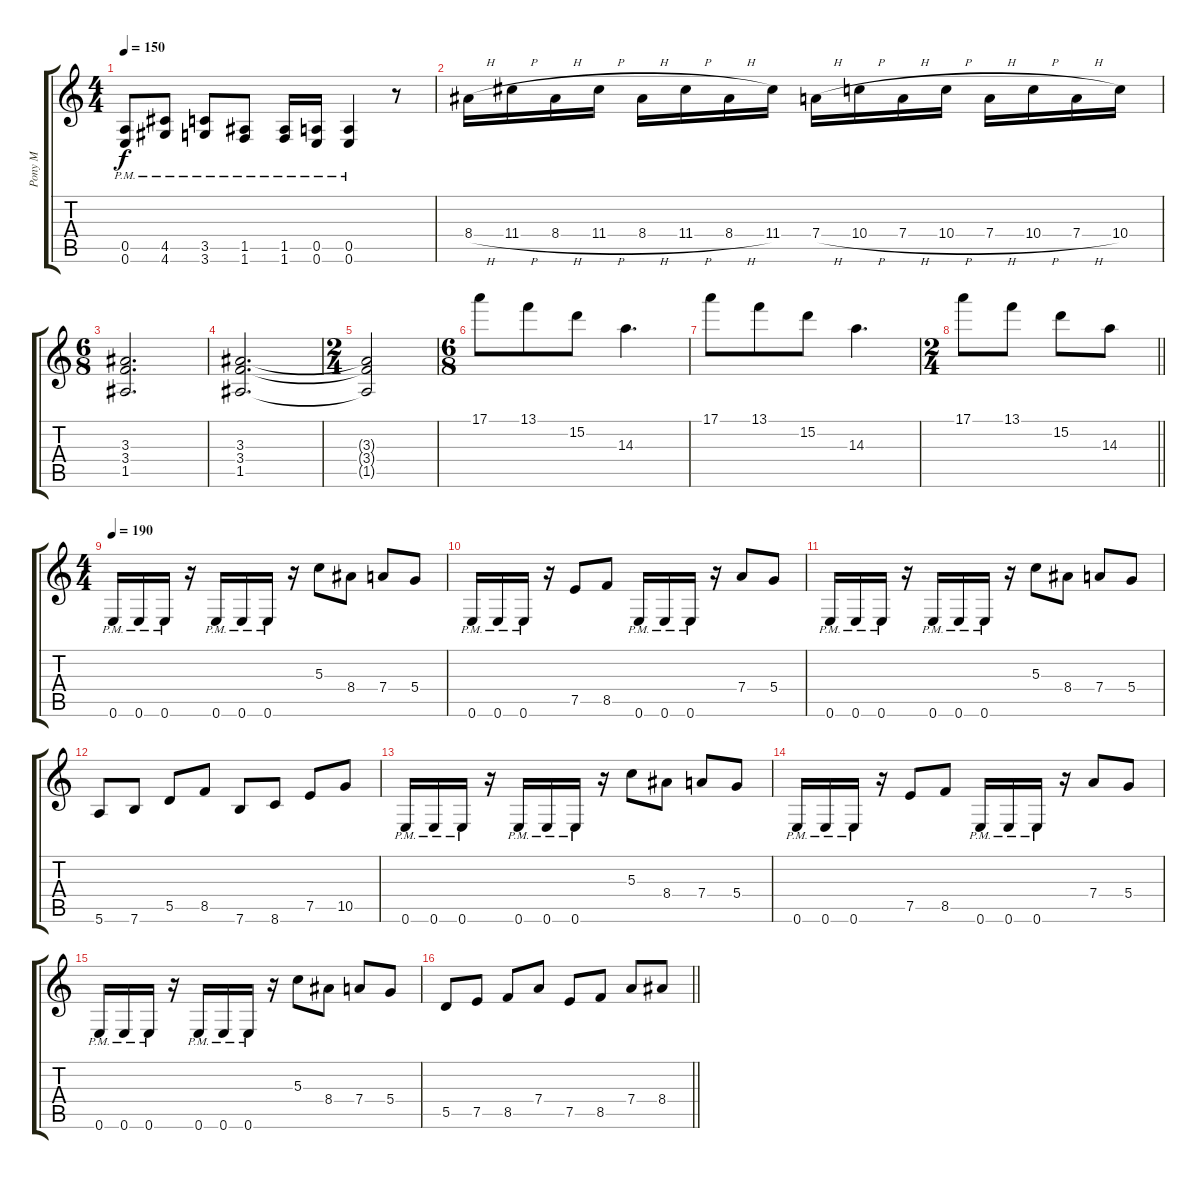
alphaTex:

\track ("Pony M" "Pony M") {instrument overdrivenguitar}
\staff {score tabs}
\tuning (E4 B3 G3 D3 A2 E2) {hide}
\ts (4 4)
\tempo 150
\clef g2
\ks c
(0.5{pm} 0.6{pm}).8{dy f} (4.5{pm} 4.6{pm}).8 (3.5{pm} 3.6{pm}).8 (1.5{pm} 1.6{pm}).8 (1.5{pm} 1.6{pm}).16 (0.5{pm} 0.6{pm}).16 (0.5{pm} 0.6{pm}).4 r.8 |
8.4{h}.16 11.4{h}.16 8.4{h}.16 11.4{h}.16 8.4{h}.16 11.4{h}.16 8.4{h}.16 11.4.16 7.4{h}.16 10.4{h}.16 7.4{h}.16 10.4{h}.16 7.4{h}.16 10.4{h}.16 7.4{h}.16 10.4.16 |
\ts (6 8)
(3.3 3.4 1.5).2{d} |
(3.3 3.4 1.5).2{d} |
\ts (2 4)
(3.3{t} 3.4{t} 1.5{t}).2 |
\ts (6 8)
17.1.8 13.1.8 15.2.8 14.3.4{d} |
17.1.8 13.1.8 15.2.8 14.3.4{d} |
\ts (2 4)
\barLineRight lightlight
17.1.8 13.1.8 15.2.8 14.3.8 |
\ts (4 4)
\tempo 190
0.6{pm}.16 0.6{pm}.16 0.6{pm}.16 r.16 0.6{pm}.16 0.6{pm}.16 0.6{pm}.16 r.16 5.3.8 8.4.8 7.4.8 5.4.8 |
0.6{pm}.16 0.6{pm}.16 0.6{pm}.16 r.16 7.5.8 8.5.8 0.6{pm}.16 0.6{pm}.16 0.6{pm}.16 r.16 7.4.8 5.4.8 |
0.6{pm}.16 0.6{pm}.16 0.6{pm}.16 r.16 0.6{pm}.16 0.6{pm}.16 0.6{pm}.16 r.16 5.3.8 8.4.8 7.4.8 5.4.8 |
5.6.8 7.6.8 5.5.8 8.5.8 7.6.8 8.6.8 7.5.8 10.5.8 |
0.6{pm}.16 0.6{pm}.16 0.6{pm}.16 r.16 0.6{pm}.16 0.6{pm}.16 0.6{pm}.16 r.16 5.3.8 8.4.8 7.4.8 5.4.8 |
0.6{pm}.16 0.6{pm}.16 0.6{pm}.16 r.16 7.5.8 8.5.8 0.6{pm}.16 0.6{pm}.16 0.6{pm}.16 r.16 7.4.8 5.4.8 |
0.6{pm}.16 0.6{pm}.16 0.6{pm}.16 r.16 0.6{pm}.16 0.6{pm}.16 0.6{pm}.16 r.16 5.3.8 8.4.8 7.4.8 5.4.8 |
\barLineRight lightlight
5.5.8 7.5.8 8.5.8 7.4.8 7.5.8 8.5.8 7.4.8 8.4.8
